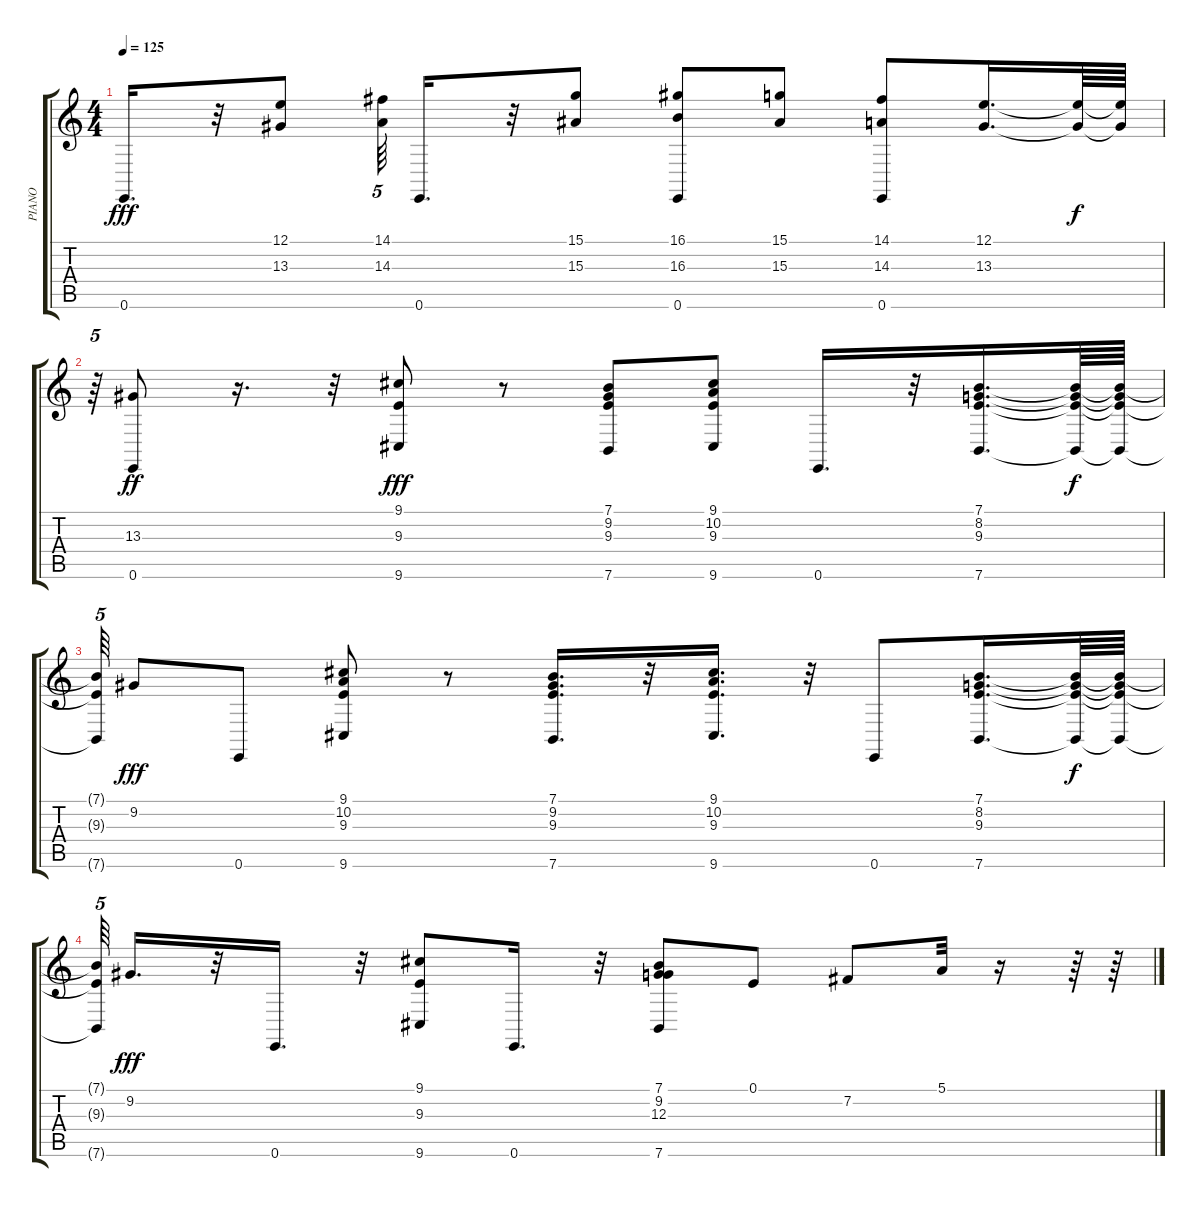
\track ("PIANO" "PIANO") {instrument acousticgrandpiano}
\staff {score tabs}
\tuning (E4 B3 G3 D3 A2 E2) {hide}
\ts (4 4)
\tempo 125
\clef g2
\ks c
0.6.16{d dy fff} r.32 (12.1 13.3).8 (14.1 14.3).64{tu (5 4)} 0.6.16{d} r.32 (15.1 15.3).8 (16.1 16.3 0.6).8 (15.1 15.3).8 (14.1 14.3 0.6).8 (12.1 13.3).16{d} (12.1{t} 13.3{t}).64{dy f} (12.1{t} 13.3{t}).64 |
r.64{tu (5 4)} (13.3 0.6).8{dy ff} r.16{d} r.32 (9.1 9.3 9.6).8{dy fff} r.8 (7.1 9.2 9.3 7.6).8 (9.1 10.2 9.3 9.6).8 0.6.16{d} r.32 (7.1 8.2 9.3 7.6).16{d} (7.1{t} 8.2{t} 9.3{t} 7.6{t}).64{dy f} (7.1{t} 8.2{t} 9.3{t} 7.6{t}).64 |
(7.1{t} 9.3{t} 7.6{t}).64{tu (5 4)} 9.2.8{dy fff} 0.6.8 (9.1 10.2 9.3 9.6).8 r.8 (7.1 9.2 9.3 7.6).16{d} r.32 (9.1 10.2 9.3 9.6).16{d} r.32 0.6.8 (7.1 8.2 9.3 7.6).16{d} (7.1{t} 8.2{t} 9.3{t} 7.6{t}).64{dy f} (7.1{t} 8.2{t} 9.3{t} 7.6{t}).64 |
(7.1{t} 9.3{t} 7.6{t}).64{tu (5 4)} 9.2.16{d dy fff} r.32 0.6.16{d} r.32 (9.1 9.3 9.6).8 0.6.16{d} r.32 (7.1 9.2 12.3 7.6).8 0.1.8 7.2.8 5.1.32 r.16 r.64 r.64
